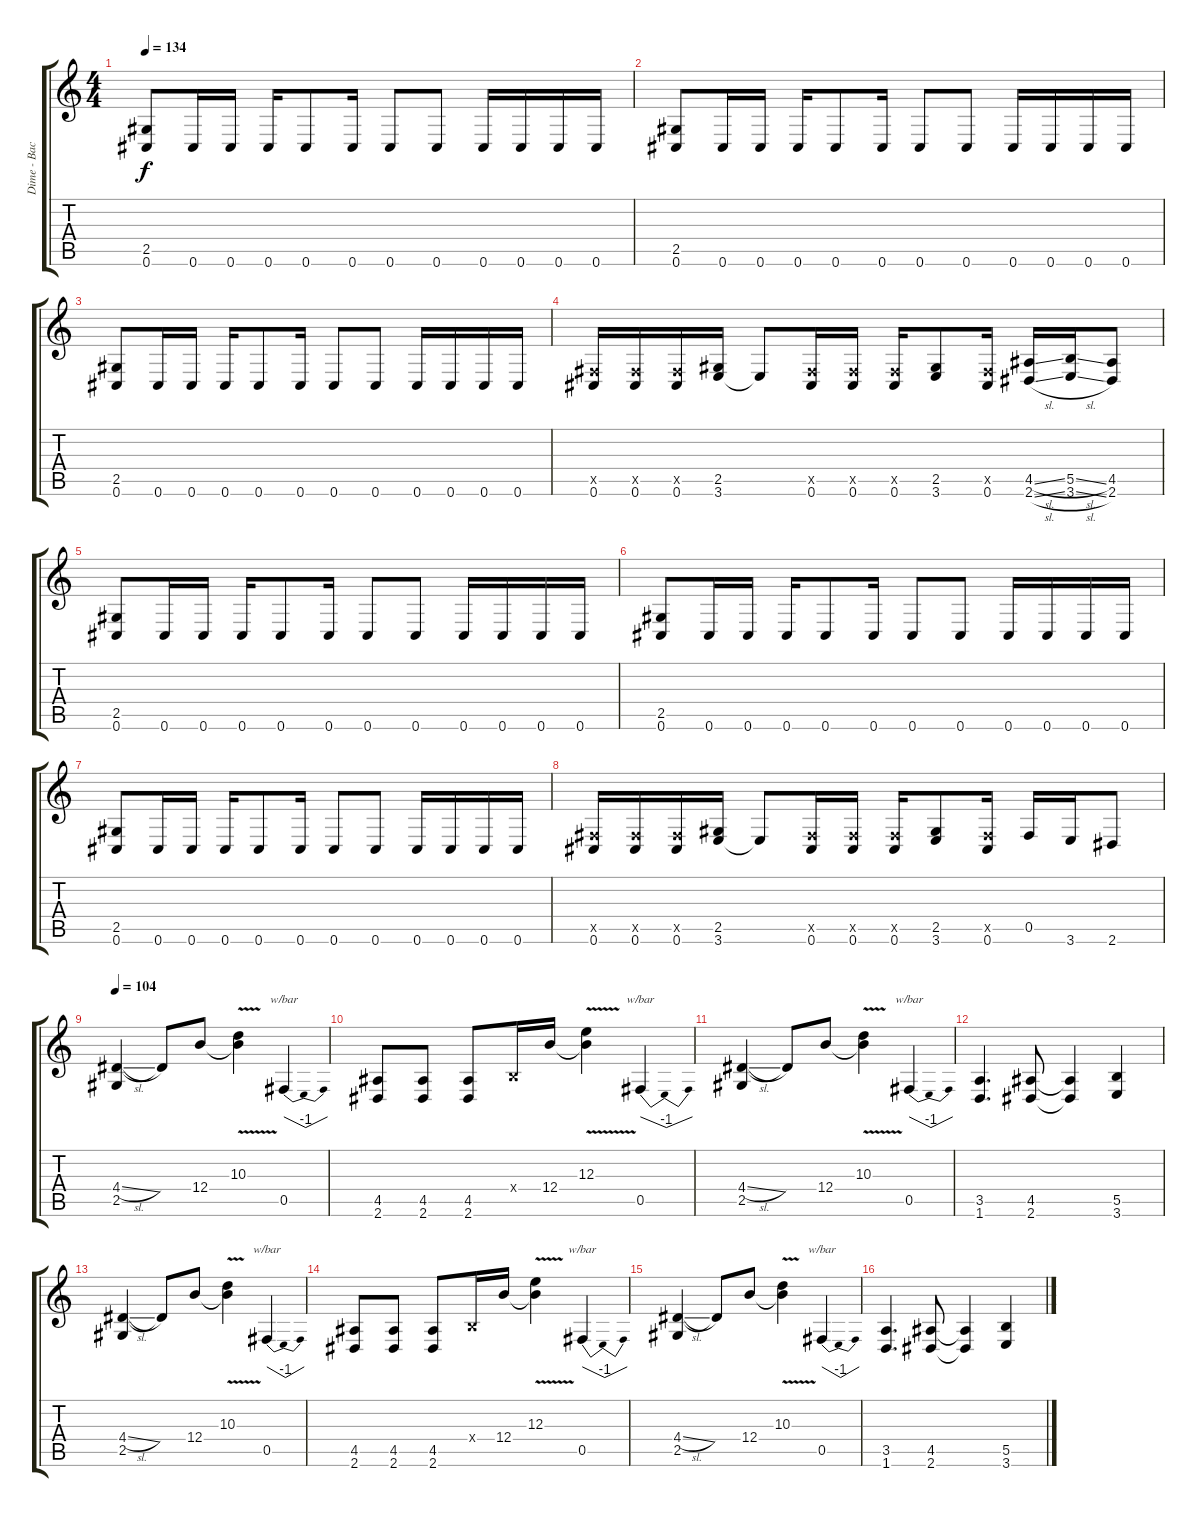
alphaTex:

\track ("Dime - Back Guitar" "Dime - Bac") {instrument distortionguitar}
\staff {score tabs}
\tuning (Db4 Ab3 E3 B2 Gb2 Db2) {hide}
\ts (4 4)
\tempo 134
\clef g2
\ks c
(2.5 0.6).8{dy f} 0.6.16 0.6.16 0.6.16 0.6.8 0.6.16 0.6.8 0.6.8 0.6.16 0.6.16 0.6.16 0.6.16 |
(2.5 0.6).8 0.6.16 0.6.16 0.6.16 0.6.8 0.6.16 0.6.8 0.6.8 0.6.16 0.6.16 0.6.16 0.6.16 |
(2.5 0.6).8 0.6.16 0.6.16 0.6.16 0.6.8 0.6.16 0.6.8 0.6.8 0.6.16 0.6.16 0.6.16 0.6.16 |
(0.5{x} 0.6).16 (0.5{x} 0.6).16 (0.5{x} 0.6).16 (2.5 3.6).16 3.6{t}.8 (0.5{x} 0.6).16 (0.5{x} 0.6).16 (0.5{x} 0.6).16 (2.5 3.6).8 (0.5{x} 0.6).16 (4.5{sl} 2.6{sl}).16 (5.5{sl} 3.6{sl}).16 (4.5 2.6).8 |
(2.5 0.6).8 0.6.16 0.6.16 0.6.16 0.6.8 0.6.16 0.6.8 0.6.8 0.6.16 0.6.16 0.6.16 0.6.16 |
(2.5 0.6).8 0.6.16 0.6.16 0.6.16 0.6.8 0.6.16 0.6.8 0.6.8 0.6.16 0.6.16 0.6.16 0.6.16 |
(2.5 0.6).8 0.6.16 0.6.16 0.6.16 0.6.8 0.6.16 0.6.8 0.6.8 0.6.16 0.6.16 0.6.16 0.6.16 |
(0.5{x} 0.6).16 (0.5{x} 0.6).16 (0.5{x} 0.6).16 (2.5 3.6).16 3.6{t}.8 (0.5{x} 0.6).16 (0.5{x} 0.6).16 (0.5{x} 0.6).16 (2.5 3.6).8 (0.5{x} 0.6).16 0.5.16 3.6.16 2.6.8 |
\tempo 104
(4.4{sl} 2.5).4 4.4{t}.8 12.4.8 (10.3{v} 12.4{v t}).4 0.5.4{tbe (dip default 0 0 30 -4 60 0)} |
(4.5 2.6).8 (4.5 2.6).8 (4.5 2.6).8 0.4{x}.16 12.4.16 (12.3{v} 12.4{v t}).4 0.5.4{tbe (dip default 0 0 30 -4 60 0)} |
(4.4{sl} 2.5).4 4.4{t}.8 12.4.8 (10.3{v} 12.4{v t}).4 0.5.4{tbe (dip default 0 0 30 -4 60 0)} |
(3.5 1.6).4{d} (4.5 2.6).8 (4.5{t} 2.6{t}).4 (5.5 3.6).4 |
(4.4{sl} 2.5).4 4.4{t}.8 12.4.8 (10.3{v} 12.4{v t}).4 0.5.4{tbe (dip default 0 0 30 -4 60 0)} |
(4.5 2.6).8 (4.5 2.6).8 (4.5 2.6).8 0.4{x}.16 12.4.16 (12.3{v} 12.4{v t}).4 0.5.4{tbe (dip default 0 0 30 -4 60 0)} |
(4.4{sl} 2.5).4 4.4{t}.8 12.4.8 (10.3{v} 12.4{v t}).4 0.5.4{tbe (dip default 0 0 30 -4 60 0)} |
(3.5 1.6).4{d} (4.5 2.6).8 (4.5{t} 2.6{t}).4 (5.5 3.6).4
